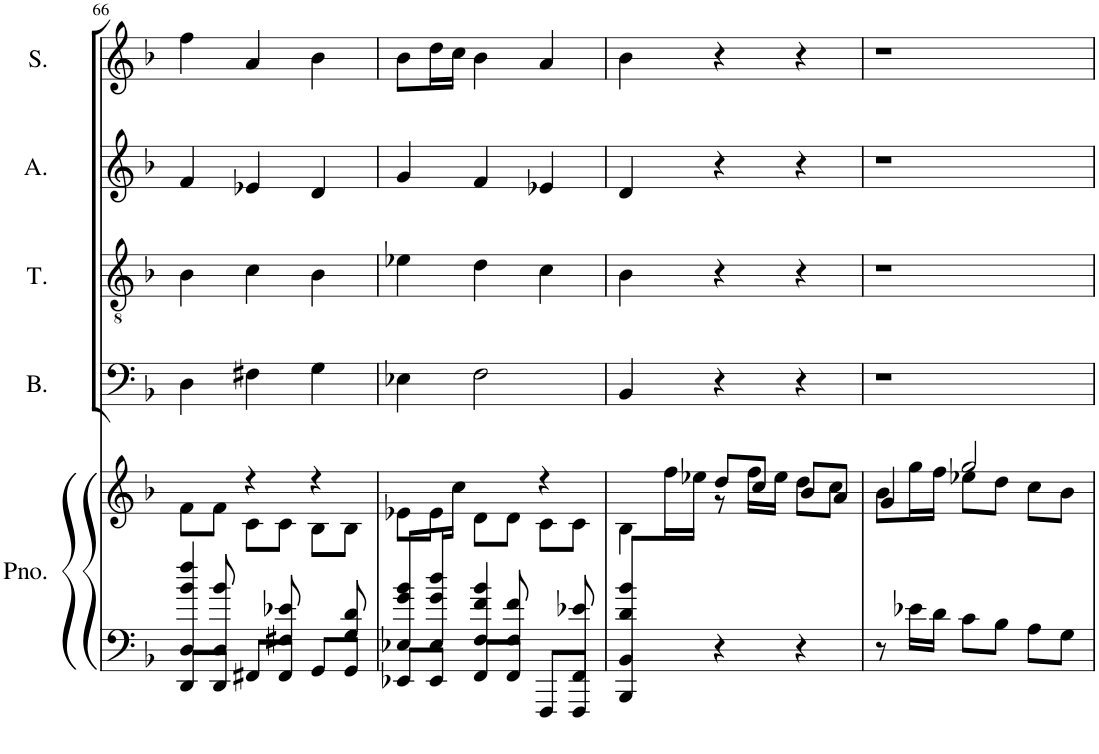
**kern	**kern	**kern	**kern	**kern	**kern
*part5	*part5	*part4	*part3	*part2	*part1
*staff6	*staff5	*staff4	*staff3	*staff2	*staff1
*I"Piano	*	*I"Bass	*I"Tenor	*I"Alto	*I"Soprano
*I'Pno.	*	*I'B.	*I'T.	*I'A.	*I'S.
!!LO:PB:g=z
*clefF4	*clefG2	*clefF4	*clefGv2	*clefG2	*clefG2
*k[b-]	*k[b-]	*k[b-]	*k[b-]	*k[b-]	*k[b-]
*M3/4	*M3/4	*M3/4	*M3/4	*M3/4	*M3/4
=66	=66	=66	=66	=66	=66
*^	*^	*	*	*	*
4D/ 4b-/ 4ff/	8DD/L	4ryy	8f\L	4D\	4B-\	4f/	4ff\
.	8DD/J	.	8f\J	.	.	.	.
8D/ 8b-/	8FF#X/L	4r	8c\L	4F#X\	4c\	4e-X/	4a/
8F#X/ 8e-X/	8FF#/J	.	8c\J	.	.	.	.
8ryy	8GG/L	4r	8B-\L	4G\	4B-\	4d/	4b-\
8G/ 8d/	8GG/J	.	8B-\J	.	.	.	.
=67	=67	=67	=67	=67	=67	=67	=67
8E-X/ 8g/ 8b-/L	8EE-X/L	8.ryy	8e-X\L	4E-X\	4e-X\	4g/	8b-\L
16E-/ 16g/ 16dd/L	8EE-/J	.	8e-\J	.	.	.	16dd\L
16ryy	.	16cc\JJ	.	.	.	.	16cc\JJ
4F/ 4f/ 4b-/	8FF/L	4ryy	8d\L	2F\	4d\	4f/	4b-\
.	8FF/J	.	8d\J	.	.	.	.
8F/ 8f/	8FFF/L	4r	8c\L	.	4c\	4e-X/	4a/
8FF/ 8e-X/	8FFF/J	.	8c\J	.	.	.	.
=68	=68	=68	=68	=68	=68	=68	=68
8BB-/ 8d/ 8b-/L	4BBB-/	8ryy	4B-\	4BB-/	4B-\	4d/	4b-\
2ryy	.	16ff\L	.	.	.	.	.
.	.	16ee-X\JJ	.	.	.	.	.
.	4r	8dd/L	8r	4r	4r	4r	4r
.	.	8cc/J	16ff\LL	.	.	.	.
.	.	.	16ee-\JJ	.	.	.	.
.	4r	8b-/L	8dd\L	4r	4r	4r	4r
8ryy	.	8a/J	8cc\J	.	.	.	.
*v	*v	*	*	*	*	*	*
=69	=69	=69	=69	=69	=69	=69
8r	4g/	8b-\L	2.r	2.r	2.r	2.r
16e-X\LL	.	16gg\L	.	.	.	.
16d\JJ	.	16ff\JJ	.	.	.	.
8c\L	2gg/	8ee-X\L	.	.	.	.
8B-\J	.	8dd\J	.	.	.	.
8A\L	.	8cc\L	.	.	.	.
8G\J	.	8b-\J	.	.	.	.
*	*v	*v	*	*	*	*
=	=	=	=	=	=
*-	*-	*-	*-	*-	*-
